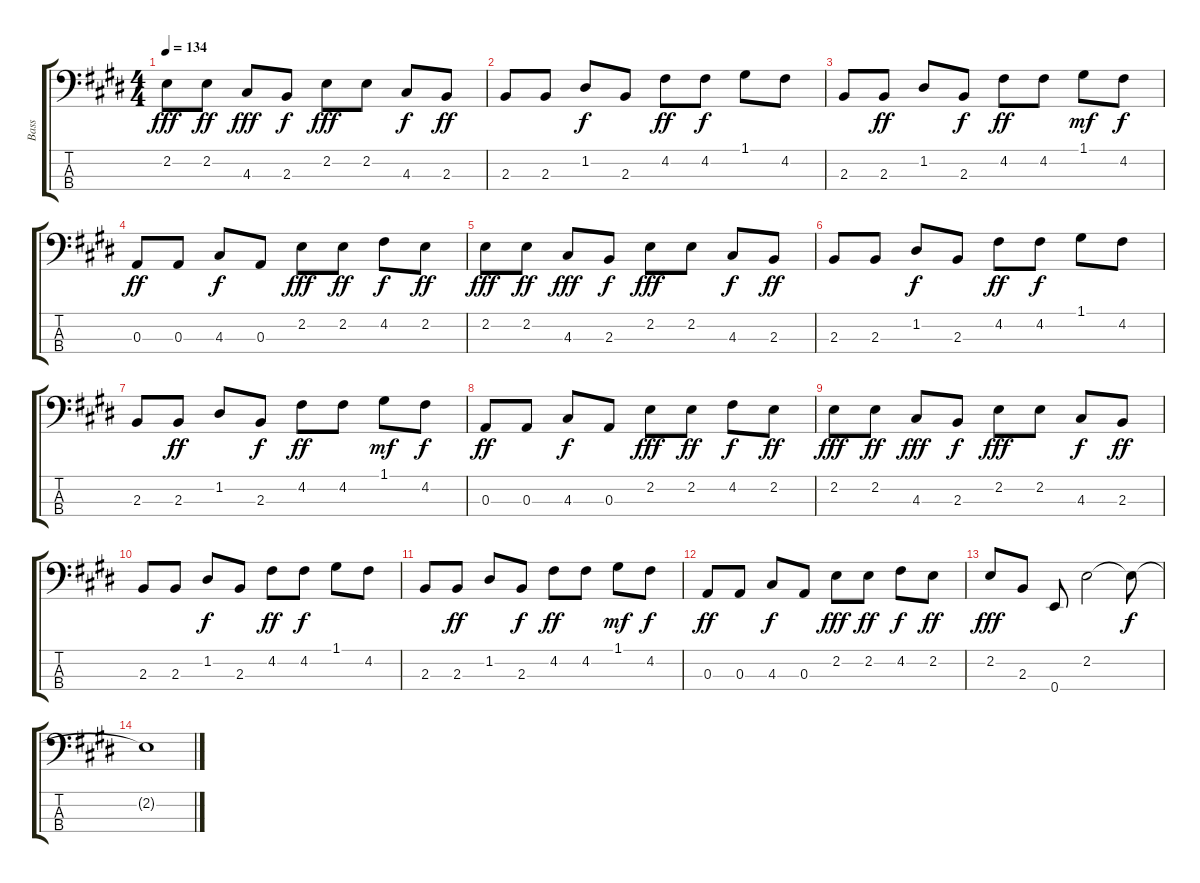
\track ("Bass" "Bass") {instrument electricbassfinger}
\staff {score tabs}
\tuning (G2 D2 A1 E1) {hide}
\ts (4 4)
\tempo 134
\clef f4
\ks e
2.2.8{dy fff} 2.2.8{dy ff} 4.3.8{dy fff} 2.3.8{dy f} 2.2.8{dy fff} 2.2.8 4.3.8{dy f} 2.3.8{dy ff} |
2.3.8 2.3.8 1.2.8{dy f} 2.3.8 4.2.8{dy ff} 4.2.8{dy f} 1.1.8 4.2.8 |
2.3.8 2.3.8{dy ff} 1.2.8 2.3.8{dy f} 4.2.8{dy ff} 4.2.8 1.1.8{dy mf} 4.2.8{dy f} |
0.3.8{dy ff} 0.3.8 4.3.8{dy f} 0.3.8 2.2.8{dy fff} 2.2.8{dy ff} 4.2.8{dy f} 2.2.8{dy ff} |
2.2.8{dy fff} 2.2.8{dy ff} 4.3.8{dy fff} 2.3.8{dy f} 2.2.8{dy fff} 2.2.8 4.3.8{dy f} 2.3.8{dy ff} |
2.3.8 2.3.8 1.2.8{dy f} 2.3.8 4.2.8{dy ff} 4.2.8{dy f} 1.1.8 4.2.8 |
2.3.8 2.3.8{dy ff} 1.2.8 2.3.8{dy f} 4.2.8{dy ff} 4.2.8 1.1.8{dy mf} 4.2.8{dy f} |
0.3.8{dy ff} 0.3.8 4.3.8{dy f} 0.3.8 2.2.8{dy fff} 2.2.8{dy ff} 4.2.8{dy f} 2.2.8{dy ff} |
2.2.8{dy fff} 2.2.8{dy ff} 4.3.8{dy fff} 2.3.8{dy f} 2.2.8{dy fff} 2.2.8 4.3.8{dy f} 2.3.8{dy ff} |
2.3.8 2.3.8 1.2.8{dy f} 2.3.8 4.2.8{dy ff} 4.2.8{dy f} 1.1.8 4.2.8 |
2.3.8 2.3.8{dy ff} 1.2.8 2.3.8{dy f} 4.2.8{dy ff} 4.2.8 1.1.8{dy mf} 4.2.8{dy f} |
0.3.8{dy ff} 0.3.8 4.3.8{dy f} 0.3.8 2.2.8{dy fff} 2.2.8{dy ff} 4.2.8{dy f} 2.2.8{dy ff} |
2.2.8{dy fff} 2.3.8 0.4.8 2.2.2 2.2{t}.8{dy f} |
2.2{t}.1
